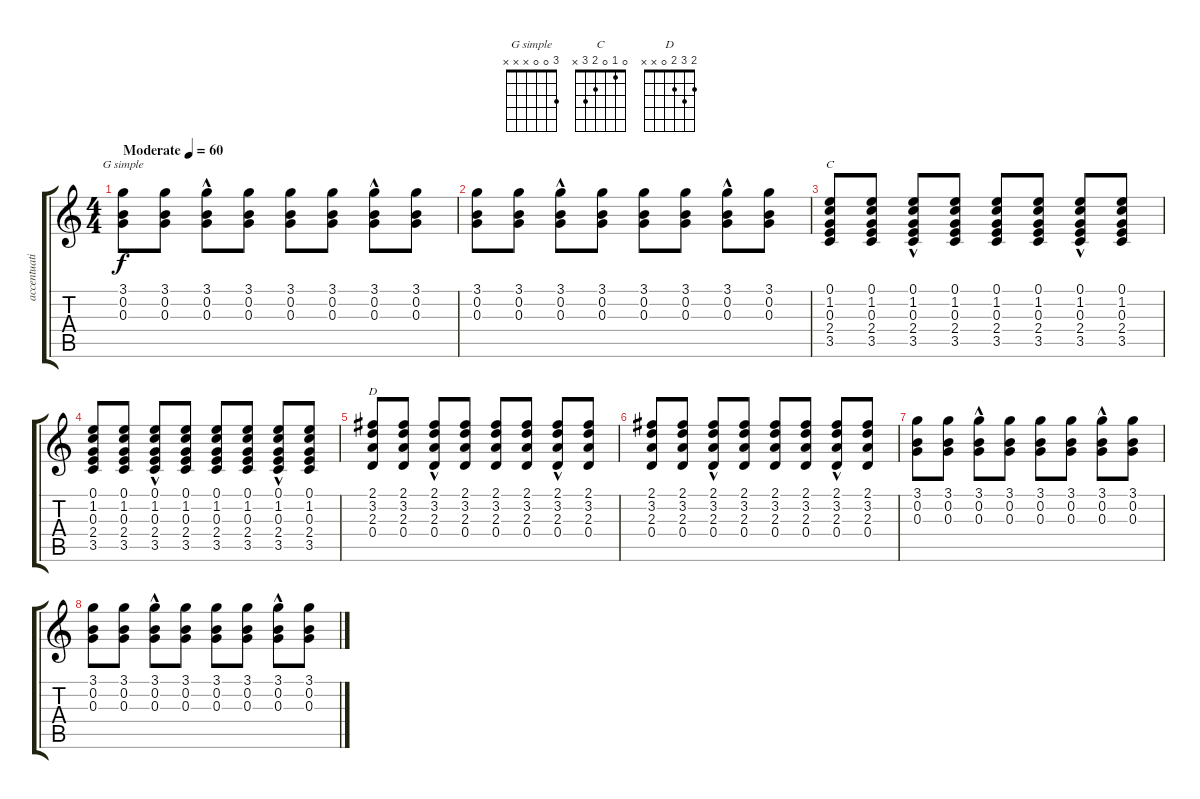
\track ("accentuations décalées" "accentuati") {instrument acousticguitarsteel}
\staff {score tabs}
\tuning (E4 B3 G3 D3 A2 E2) {hide}
\chord ("G simple" 3 0 0 x x x)
\chord ("C" 0 1 0 2 3 x)
\chord ("D" 2 3 2 0 x x)
\ts (4 4)
\tempo (60 "Moderate")
\clef g2
\ks c
(3.1 0.2 0.3).8{ch "G simple" dy f instrument acousticguitarsteel} (3.1 0.2 0.3).8 (3.1{hac} 0.2{hac} 0.3{hac}).8 (3.1 0.2 0.3).8 (3.1 0.2 0.3).8 (3.1 0.2 0.3).8 (3.1{hac} 0.2{hac} 0.3{hac}).8 (3.1 0.2 0.3).8 |
(3.1 0.2 0.3).8 (3.1 0.2 0.3).8 (3.1{hac} 0.2{hac} 0.3{hac}).8 (3.1 0.2 0.3).8 (3.1 0.2 0.3).8 (3.1 0.2 0.3).8 (3.1{hac} 0.2{hac} 0.3{hac}).8 (3.1 0.2 0.3).8 |
(0.1 1.2 0.3 2.4 3.5).8{ch "C"} (0.1 1.2 0.3 2.4 3.5).8 (0.1{hac} 1.2{hac} 0.3{hac} 2.4{hac} 3.5{hac}).8 (0.1 1.2 0.3 2.4 3.5).8 (0.1 1.2 0.3 2.4 3.5).8 (0.1 1.2 0.3 2.4 3.5).8 (0.1{hac} 1.2{hac} 0.3{hac} 2.4{hac} 3.5{hac}).8 (0.1 1.2 0.3 2.4 3.5).8 |
(0.1 1.2 0.3 2.4 3.5).8 (0.1 1.2 0.3 2.4 3.5).8 (0.1{hac} 1.2{hac} 0.3{hac} 2.4{hac} 3.5{hac}).8 (0.1 1.2 0.3 2.4 3.5).8 (0.1 1.2 0.3 2.4 3.5).8 (0.1 1.2 0.3 2.4 3.5).8 (0.1{hac} 1.2{hac} 0.3{hac} 2.4{hac} 3.5{hac}).8 (0.1 1.2 0.3 2.4 3.5).8 |
(2.1 3.2 2.3 0.4).8{ch "D"} (2.1 3.2 2.3 0.4).8 (2.1{hac} 3.2{hac} 2.3{hac} 0.4{hac}).8 (2.1 3.2 2.3 0.4).8 (2.1 3.2 2.3 0.4).8 (2.1 3.2 2.3 0.4).8 (2.1{hac} 3.2{hac} 2.3{hac} 0.4{hac}).8 (2.1 3.2 2.3 0.4).8 |
(2.1 3.2 2.3 0.4).8 (2.1 3.2 2.3 0.4).8 (2.1{hac} 3.2{hac} 2.3{hac} 0.4{hac}).8 (2.1 3.2 2.3 0.4).8 (2.1 3.2 2.3 0.4).8 (2.1 3.2 2.3 0.4).8 (2.1{hac} 3.2{hac} 2.3{hac} 0.4{hac}).8 (2.1 3.2 2.3 0.4).8 |
(3.1 0.2 0.3).8 (3.1 0.2 0.3).8 (3.1{hac} 0.2{hac} 0.3{hac}).8 (3.1 0.2 0.3).8 (3.1 0.2 0.3).8 (3.1 0.2 0.3).8 (3.1{hac} 0.2{hac} 0.3{hac}).8 (3.1 0.2 0.3).8 |
(3.1 0.2 0.3).8 (3.1 0.2 0.3).8 (3.1{hac} 0.2{hac} 0.3{hac}).8 (3.1 0.2 0.3).8 (3.1 0.2 0.3).8 (3.1 0.2 0.3).8 (3.1{hac} 0.2{hac} 0.3{hac}).8 (3.1 0.2 0.3).8
